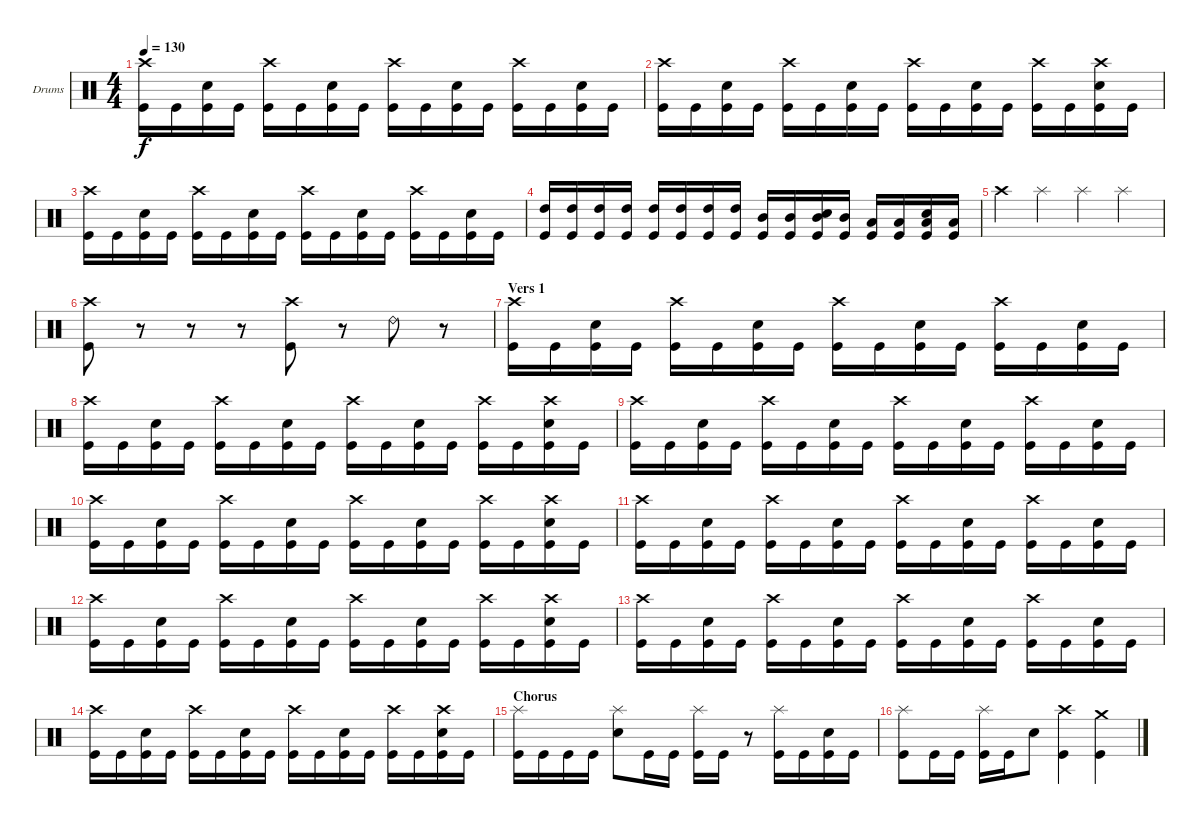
\bracketExtendMode groupsimilarinstruments
\firstSystemTrackNameOrientation horizontal
\otherSystemsTrackNameOrientation horizontal
\track ("Drumkit" "Drums") {instrument percussion}
\staff {score}
\articulation defaults
\ts (4 4)
\tempo 130
\clef neutral
\ks c
("Crash high (hit)" "Kick (hit)").16{dy f} "Kick (hit)".16 ("Snare (hit) 2" "Kick (hit)").16 "Kick (hit)".16 ("Crash high (hit)" "Kick (hit)").16 "Kick (hit)".16 ("Snare (hit) 2" "Kick (hit)").16 "Kick (hit)".16 ("Crash high (hit)" "Kick (hit)").16 "Kick (hit)".16 ("Snare (hit) 2" "Kick (hit)").16 "Kick (hit)".16 ("Crash high (hit)" "Kick (hit)").16 "Kick (hit)".16 ("Snare (hit) 2" "Kick (hit)").16 "Kick (hit)".16 |
("Crash high (hit)" "Kick (hit)").16 "Kick (hit)".16 ("Snare (hit) 2" "Kick (hit)").16 "Kick (hit)".16 ("Crash high (hit)" "Kick (hit)").16 "Kick (hit)".16 ("Snare (hit) 2" "Kick (hit)").16 "Kick (hit)".16 ("Crash high (hit)" "Kick (hit)").16 "Kick (hit)".16 ("Snare (hit) 2" "Kick (hit)").16 "Kick (hit)".16 ("Crash high (hit)" "Kick (hit)").16 "Kick (hit)".16 ("Crash high (hit)" "Snare (hit) 2" "Kick (hit)").16 "Kick (hit)".16 |
("Crash high (hit)" "Kick (hit)").16 "Kick (hit)".16 ("Snare (hit) 2" "Kick (hit)").16 "Kick (hit)".16 ("Crash high (hit)" "Kick (hit)").16 "Kick (hit)".16 ("Snare (hit) 2" "Kick (hit)").16 "Kick (hit)".16 ("Crash high (hit)" "Kick (hit)").16 "Kick (hit)".16 ("Snare (hit) 2" "Kick (hit)").16 "Kick (hit)".16 ("Crash high (hit)" "Kick (hit)").16 "Kick (hit)".16 ("Snare (hit) 2" "Kick (hit)").16 "Kick (hit)".16 |
("High Tom (hit)" "Kick (hit)").16 ("High Tom (hit)" "Kick (hit)").16 ("High Tom (hit)" "Kick (hit)").16 ("High Tom (hit)" "Kick (hit)").16 ("High Tom (hit)" "Kick (hit)").16 ("High Tom (hit)" "Kick (hit)").16 ("High Tom (hit)" "Kick (hit)").16 ("High Tom (hit)" "Kick (hit)").16 ("Mid Tom (hit)" "Kick (hit)").16 ("Mid Tom (hit)" "Kick (hit)").16 ("Snare (hit) 2" "Mid Tom (hit)" "Kick (hit)").16 ("Mid Tom (hit)" "Kick (hit)").16 ("Low Tom (hit)" "Kick (hit)").16 ("Low Tom (hit)" "Kick (hit)").16 ("Snare (hit) 2" "Low Tom (hit)" "Kick (hit)").16 ("Low Tom (hit)" "Kick (hit)").16 |
"Crash high (hit)".4 "Splash (hit)".4 "Splash (hit)".4 "Splash (hit)".4 |
("Crash high (hit)" "Kick (hit)").8 r.8 r.8 r.8 ("Crash high (hit)" "Kick (hit)").8 r.8 "Ride (bell) 2".8 r.8 |
\section ("" "Vers 1")
("Crash high (hit)" "Kick (hit)").16 "Kick (hit)".16 ("Snare (hit) 2" "Kick (hit)").16 "Kick (hit)".16 ("Crash high (hit)" "Kick (hit)").16 "Kick (hit)".16 ("Snare (hit) 2" "Kick (hit)").16 "Kick (hit)".16 ("Crash high (hit)" "Kick (hit)").16 "Kick (hit)".16 ("Snare (hit) 2" "Kick (hit)").16 "Kick (hit)".16 ("Crash high (hit)" "Kick (hit)").16 "Kick (hit)".16 ("Snare (hit) 2" "Kick (hit)").16 "Kick (hit)".16 |
("Crash high (hit)" "Kick (hit)").16 "Kick (hit)".16 ("Snare (hit) 2" "Kick (hit)").16 "Kick (hit)".16 ("Crash high (hit)" "Kick (hit)").16 "Kick (hit)".16 ("Snare (hit) 2" "Kick (hit)").16 "Kick (hit)".16 ("Crash high (hit)" "Kick (hit)").16 "Kick (hit)".16 ("Snare (hit) 2" "Kick (hit)").16 "Kick (hit)".16 ("Crash high (hit)" "Kick (hit)").16 "Kick (hit)".16 ("Crash high (hit)" "Snare (hit) 2" "Kick (hit)").16 "Kick (hit)".16 |
("Crash high (hit)" "Kick (hit)").16 "Kick (hit)".16 ("Snare (hit) 2" "Kick (hit)").16 "Kick (hit)".16 ("Crash high (hit)" "Kick (hit)").16 "Kick (hit)".16 ("Snare (hit) 2" "Kick (hit)").16 "Kick (hit)".16 ("Crash high (hit)" "Kick (hit)").16 "Kick (hit)".16 ("Snare (hit) 2" "Kick (hit)").16 "Kick (hit)".16 ("Crash high (hit)" "Kick (hit)").16 "Kick (hit)".16 ("Snare (hit) 2" "Kick (hit)").16 "Kick (hit)".16 |
("Crash high (hit)" "Kick (hit)").16 "Kick (hit)".16 ("Snare (hit) 2" "Kick (hit)").16 "Kick (hit)".16 ("Crash high (hit)" "Kick (hit)").16 "Kick (hit)".16 ("Snare (hit) 2" "Kick (hit)").16 "Kick (hit)".16 ("Crash high (hit)" "Kick (hit)").16 "Kick (hit)".16 ("Snare (hit) 2" "Kick (hit)").16 "Kick (hit)".16 ("Crash high (hit)" "Kick (hit)").16 "Kick (hit)".16 ("Crash high (hit)" "Snare (hit) 2" "Kick (hit)").16 "Kick (hit)".16 |
("Crash high (hit)" "Kick (hit)").16 "Kick (hit)".16 ("Snare (hit) 2" "Kick (hit)").16 "Kick (hit)".16 ("Crash high (hit)" "Kick (hit)").16 "Kick (hit)".16 ("Snare (hit) 2" "Kick (hit)").16 "Kick (hit)".16 ("Crash high (hit)" "Kick (hit)").16 "Kick (hit)".16 ("Snare (hit) 2" "Kick (hit)").16 "Kick (hit)".16 ("Crash high (hit)" "Kick (hit)").16 "Kick (hit)".16 ("Snare (hit) 2" "Kick (hit)").16 "Kick (hit)".16 |
("Crash high (hit)" "Kick (hit)").16 "Kick (hit)".16 ("Snare (hit) 2" "Kick (hit)").16 "Kick (hit)".16 ("Crash high (hit)" "Kick (hit)").16 "Kick (hit)".16 ("Snare (hit) 2" "Kick (hit)").16 "Kick (hit)".16 ("Crash high (hit)" "Kick (hit)").16 "Kick (hit)".16 ("Snare (hit) 2" "Kick (hit)").16 "Kick (hit)".16 ("Crash high (hit)" "Kick (hit)").16 "Kick (hit)".16 ("Crash high (hit)" "Snare (hit) 2" "Kick (hit)").16 "Kick (hit)".16 |
("Crash high (hit)" "Kick (hit)").16 "Kick (hit)".16 ("Snare (hit) 2" "Kick (hit)").16 "Kick (hit)".16 ("Crash high (hit)" "Kick (hit)").16 "Kick (hit)".16 ("Snare (hit) 2" "Kick (hit)").16 "Kick (hit)".16 ("Crash high (hit)" "Kick (hit)").16 "Kick (hit)".16 ("Snare (hit) 2" "Kick (hit)").16 "Kick (hit)".16 ("Crash high (hit)" "Kick (hit)").16 "Kick (hit)".16 ("Snare (hit) 2" "Kick (hit)").16 "Kick (hit)".16 |
("Crash high (hit)" "Kick (hit)").16 "Kick (hit)".16 ("Snare (hit) 2" "Kick (hit)").16 "Kick (hit)".16 ("Crash high (hit)" "Kick (hit)").16 "Kick (hit)".16 ("Snare (hit) 2" "Kick (hit)").16 "Kick (hit)".16 ("Crash high (hit)" "Kick (hit)").16 "Kick (hit)".16 ("Snare (hit) 2" "Kick (hit)").16 "Kick (hit)".16 ("Crash high (hit)" "Kick (hit)").16 "Kick (hit)".16 ("Crash high (hit)" "Snare (hit) 2" "Kick (hit)").16 "Kick (hit)".16 |
\section ("" "Chorus")
("Splash (hit)" "Kick (hit)").16 "Kick (hit)".16 "Kick (hit)".16 "Kick (hit)".16 ("Splash (hit)" "Snare (hit) 2").8 "Kick (hit)".16 "Kick (hit)".16 ("Splash (hit)" "Kick (hit)").16 "Kick (hit)".16 r.8 ("Splash (hit)" "Kick (hit)").16 "Kick (hit)".16 ("Snare (hit) 2" "Kick (hit)").16 "Kick (hit)".16 |
("Splash (hit)" "Kick (hit)").8 "Kick (hit)".16 "Kick (hit)".16 ("Splash (hit)" "Kick (hit)").16 "Kick (hit)".16 "Snare (hit) 2".8 ("Crash high (hit)" "Kick (hit)").4 ("Crash medium (hit)" "Kick (hit)").4
